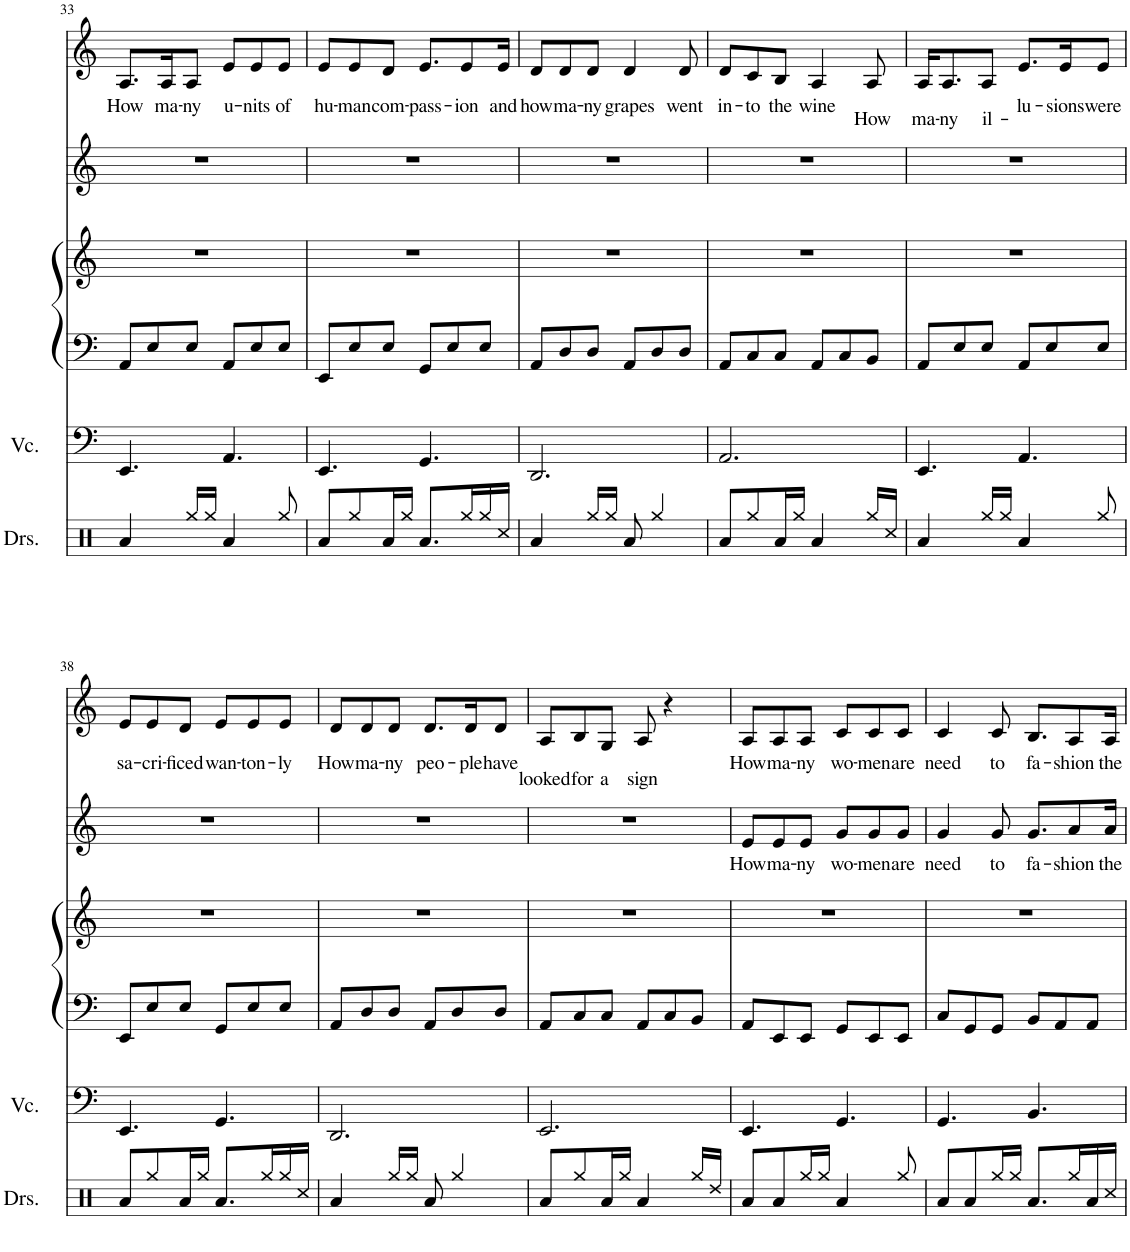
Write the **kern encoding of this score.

**kern	**kern	**kern	**kern	**kern	**text	**kern	**text
*part5	*part4	*part3	*part3	*part2	*part2	*part1	*part1
*staff6	*staff5	*staff4	*staff3	*staff2	*staff2	*staff1	*staff1
*I"Drumset	*I"Violoncello	*I"Piano	*	*I"Voice	*	*I"Voice	*
*I'Drs.	*I'Vc.	*I'Pno	*	*	*	*	*
!!LO:PB:g=z
*clefX	*clefF4	*clefF4	*clefG2	*clefG2	*	*clefG2	*
*k[]	*k[]	*k[]	*k[]	*k[]	*	*k[]	*
*M6/8	*M6/8	*M6/8	*M6/8	*M6/8	*	*M6/8	*
=33	=33	=33	=33	=33	=33	=33	=33
!	!	!	!	!	!	!	!LO:LY:b
4Ra/	4.EE/	8AA/L	2.r	2.r	.	8.A/L	How
.	.	8E/	.	.	.	.	.
!	!	!	!	!	!	!	!LO:LY:b
.	.	.	.	.	.	16A/K	ma-
!	!	!	!	!	!	!	!LO:LY:b
16Rgg/LL	.	8E/J	.	.	.	8A/J	-ny
16Rgg/JJ	.	.	.	.	.	.	.
!	!	!	!	!	!	!	!LO:LY:b
4Ra/	4.AA/	8AA/L	.	.	.	8e/L	u-
!	!	!	!	!	!	!	!LO:LY:b
.	.	8E/	.	.	.	8e/	-nits
!	!	!	!	!	!	!	!LO:LY:b
8Rgg/	.	8E/J	.	.	.	8e/J	of
=34	=34	=34	=34	=34	=34	=34	=34
!	!	!	!	!	!	!	!LO:LY:b
8Ra/L	4.EE/	8EE/L	2.r	2.r	.	8e/L	hu-
!	!	!	!	!	!	!	!LO:LY:b
8Rgg/	.	8E/	.	.	.	8e/	-man
!	!	!	!	!	!	!	!LO:LY:b
16Ra/L	.	8E/J	.	.	.	8d/J	com-
16Rgg/JJ	.	.	.	.	.	.	.
!	!	!	!	!	!	!	!LO:LY:b
8.Ra/L	4.GG/	8GG/L	.	.	.	8.e/L	-pass-
.	.	8E/	.	.	.	.	.
!	!	!	!	!	!	!	!LO:LY:b
16Rgg/L	.	.	.	.	.	8e/	-ion
16Rgg/	.	8E/J	.	.	.	.	.
!	!	!	!	!	!	!	!LO:LY:b
16Rcc/JJ	.	.	.	.	.	16e/Jk	and
=35	=35	=35	=35	=35	=35	=35	=35
!	!	!	!	!	!	!	!LO:LY:b
4Ra/	2.DD/	8AA/L	2.r	2.r	.	8d/L	how
!	!	!	!	!	!	!	!LO:LY:b
.	.	8D/	.	.	.	8d/	ma-
!	!	!	!	!	!	!	!LO:LY:b
16Rgg/LL	.	8D/J	.	.	.	8d/J	-ny
16Rgg/JJ	.	.	.	.	.	.	.
!	!	!	!	!	!	!	!LO:LY:b
8Ra/	.	8AA/L	.	.	.	4d/	grapes
4Rgg/	.	8D/	.	.	.	.	.
!	!	!	!	!	!	!	!LO:LY:b
.	.	8D/J	.	.	.	8d/	went
=36	=36	=36	=36	=36	=36	=36	=36
!	!	!	!	!	!	!	!LO:LY:b
8Ra/L	2.AA/	8AA/L	2.r	2.r	.	8d/L	in-
!	!	!	!	!	!	!	!LO:LY:b
8Rgg/	.	8C/	.	.	.	8c/	-to
!	!	!	!	!	!	!	!LO:LY:b
16Ra/L	.	8C/J	.	.	.	8B/J	the
16Rgg/JJ	.	.	.	.	.	.	.
!	!	!	!	!	!	!	!LO:LY:b
4Ra/	.	8AA/L	.	.	.	4A/	wine
.	.	8C/	.	.	.	.	.
!	!	!	!	!	!	!	!LO:LY:b
16Rgg/LL	.	8BB/J	.	.	.	8A/	How
16Rcc/JJ	.	.	.	.	.	.	.
=37	=37	=37	=37	=37	=37	=37	=37
!	!	!	!	!	!	!	!LO:LY:b
4Ra/	4.EE/	8AA/L	2.r	2.r	.	16A/KL	ma-
!	!	!	!	!	!	!	!LO:LY:b
.	.	.	.	.	.	8.A/	-ny
.	.	8E/	.	.	.	.	.
!	!	!	!	!	!	!	!LO:LY:b
16Rgg/LL	.	8E/J	.	.	.	8A/J	il-
16Rgg/JJ	.	.	.	.	.	.	.
!	!	!	!	!	!	!	!LO:LY:b
4Ra/	4.AA/	8AA/L	.	.	.	8.e/L	-lu-
.	.	8E/	.	.	.	.	.
!	!	!	!	!	!	!	!LO:LY:b
.	.	.	.	.	.	16e/K	-sions
!	!	!	!	!	!	!	!LO:LY:b
8Rgg/	.	8E/J	.	.	.	8e/J	were
!!LO:LB:g=z
=38	=38	=38	=38	=38	=38	=38	=38
!	!	!	!	!	!	!	!LO:LY:b
8Ra/L	4.EE/	8EE/L	2.r	2.r	.	8e/L	sa-
!	!	!	!	!	!	!	!LO:LY:b
8Rgg/	.	8E/	.	.	.	8e/	-cri-
!	!	!	!	!	!	!	!LO:LY:b
16Ra/L	.	8E/J	.	.	.	8d/J	-ficed
16Rgg/JJ	.	.	.	.	.	.	.
!	!	!	!	!	!	!	!LO:LY:b
8.Ra/L	4.GG/	8GG/L	.	.	.	8e/L	wan-
!	!	!	!	!	!	!	!LO:LY:b
.	.	8E/	.	.	.	8e/	-ton-
16Rgg/L	.	.	.	.	.	.	.
!	!	!	!	!	!	!	!LO:LY:b
16Rgg/	.	8E/J	.	.	.	8e/J	-ly
16Rcc/JJ	.	.	.	.	.	.	.
=39	=39	=39	=39	=39	=39	=39	=39
!	!	!	!	!	!	!	!LO:LY:b
4Ra/	2.DD/	8AA/L	2.r	2.r	.	8d/L	How
!	!	!	!	!	!	!	!LO:LY:b
.	.	8D/	.	.	.	8d/	ma-
!	!	!	!	!	!	!	!LO:LY:b
16Rgg/LL	.	8D/J	.	.	.	8d/J	-ny
16Rgg/JJ	.	.	.	.	.	.	.
!	!	!	!	!	!	!	!LO:LY:b
8Ra/	.	8AA/L	.	.	.	8.d/L	peo-
4Rgg/	.	8D/	.	.	.	.	.
!	!	!	!	!	!	!	!LO:LY:b
.	.	.	.	.	.	16d/K	-ple
!	!	!	!	!	!	!	!LO:LY:b
.	.	8D/J	.	.	.	8d/J	have
=40	=40	=40	=40	=40	=40	=40	=40
!	!	!	!	!	!	!	!LO:LY:b
8Ra/L	2.EE/	8AA/L	2.r	2.r	.	8A/L	looked
!	!	!	!	!	!	!	!LO:LY:b
8Rgg/	.	8C/	.	.	.	8B/	for
!	!	!	!	!	!	!	!LO:LY:b
16Ra/L	.	8C/J	.	.	.	8G/J	a
16Rgg/JJ	.	.	.	.	.	.	.
!	!	!	!	!	!	!	!LO:LY:b
4Ra/	.	8AA/L	.	.	.	8A/	sign
.	.	8C/	.	.	.	4r	.
16Rgg/LL	.	8BB/J	.	.	.	.	.
16Rdd/JJ	.	.	.	.	.	.	.
=41	=41	=41	=41	=41	=41	=41	=41
!	!	!	!	!	!LO:LY:b	!	!LO:LY:b
8Ra/L	4.EE/	8AA/L	2.r	8e/L	How	8A/L	How
!	!	!	!	!	!LO:LY:b	!	!LO:LY:b
8Ra/	.	8EE/	.	8e/	ma-	8A/	ma-
!	!	!	!	!	!LO:LY:b	!	!LO:LY:b
16Rgg/L	.	8EE/J	.	8e/J	-ny	8A/J	-ny
16Rgg/JJ	.	.	.	.	.	.	.
!	!	!	!	!	!LO:LY:b	!	!LO:LY:b
4Ra/	4.GG/	8GG/L	.	8g/L	wo-	8c/L	wo-
!	!	!	!	!	!LO:LY:b	!	!LO:LY:b
.	.	8EE/	.	8g/	-men	8c/	-men
!	!	!	!	!	!LO:LY:b	!	!LO:LY:b
8Rgg/	.	8EE/J	.	8g/J	are	8c/J	are
=42	=42	=42	=42	=42	=42	=42	=42
!	!	!	!	!	!LO:LY:b	!	!LO:LY:b
8Ra/L	4.GG/	8C/L	2.r	4g/	need	4c/	need
8Ra/	.	8GG/	.	.	.	.	.
!	!	!	!	!	!LO:LY:b	!	!LO:LY:b
16Rgg/L	.	8GG/J	.	8g/	to	8c/	to
16Rgg/JJ	.	.	.	.	.	.	.
!	!	!	!	!	!LO:LY:b	!	!LO:LY:b
8.Ra/L	4.BB/	8BB/L	.	8.g/L	fa-	8.B/L	fa-
.	.	8AA/	.	.	.	.	.
!	!	!	!	!	!LO:LY:b	!	!LO:LY:b
16Rgg/L	.	.	.	8a/	-shion	8A/	-shion
16Ra/	.	8AA/J	.	.	.	.	.
!	!	!	!	!	!LO:LY:b	!	!LO:LY:b
16Rcc/JJ	.	.	.	16a/Jk	the	16A/Jk	the
=	=	=	=	=	=	=	=
*-	*-	*-	*-	*-	*-	*-	*-
